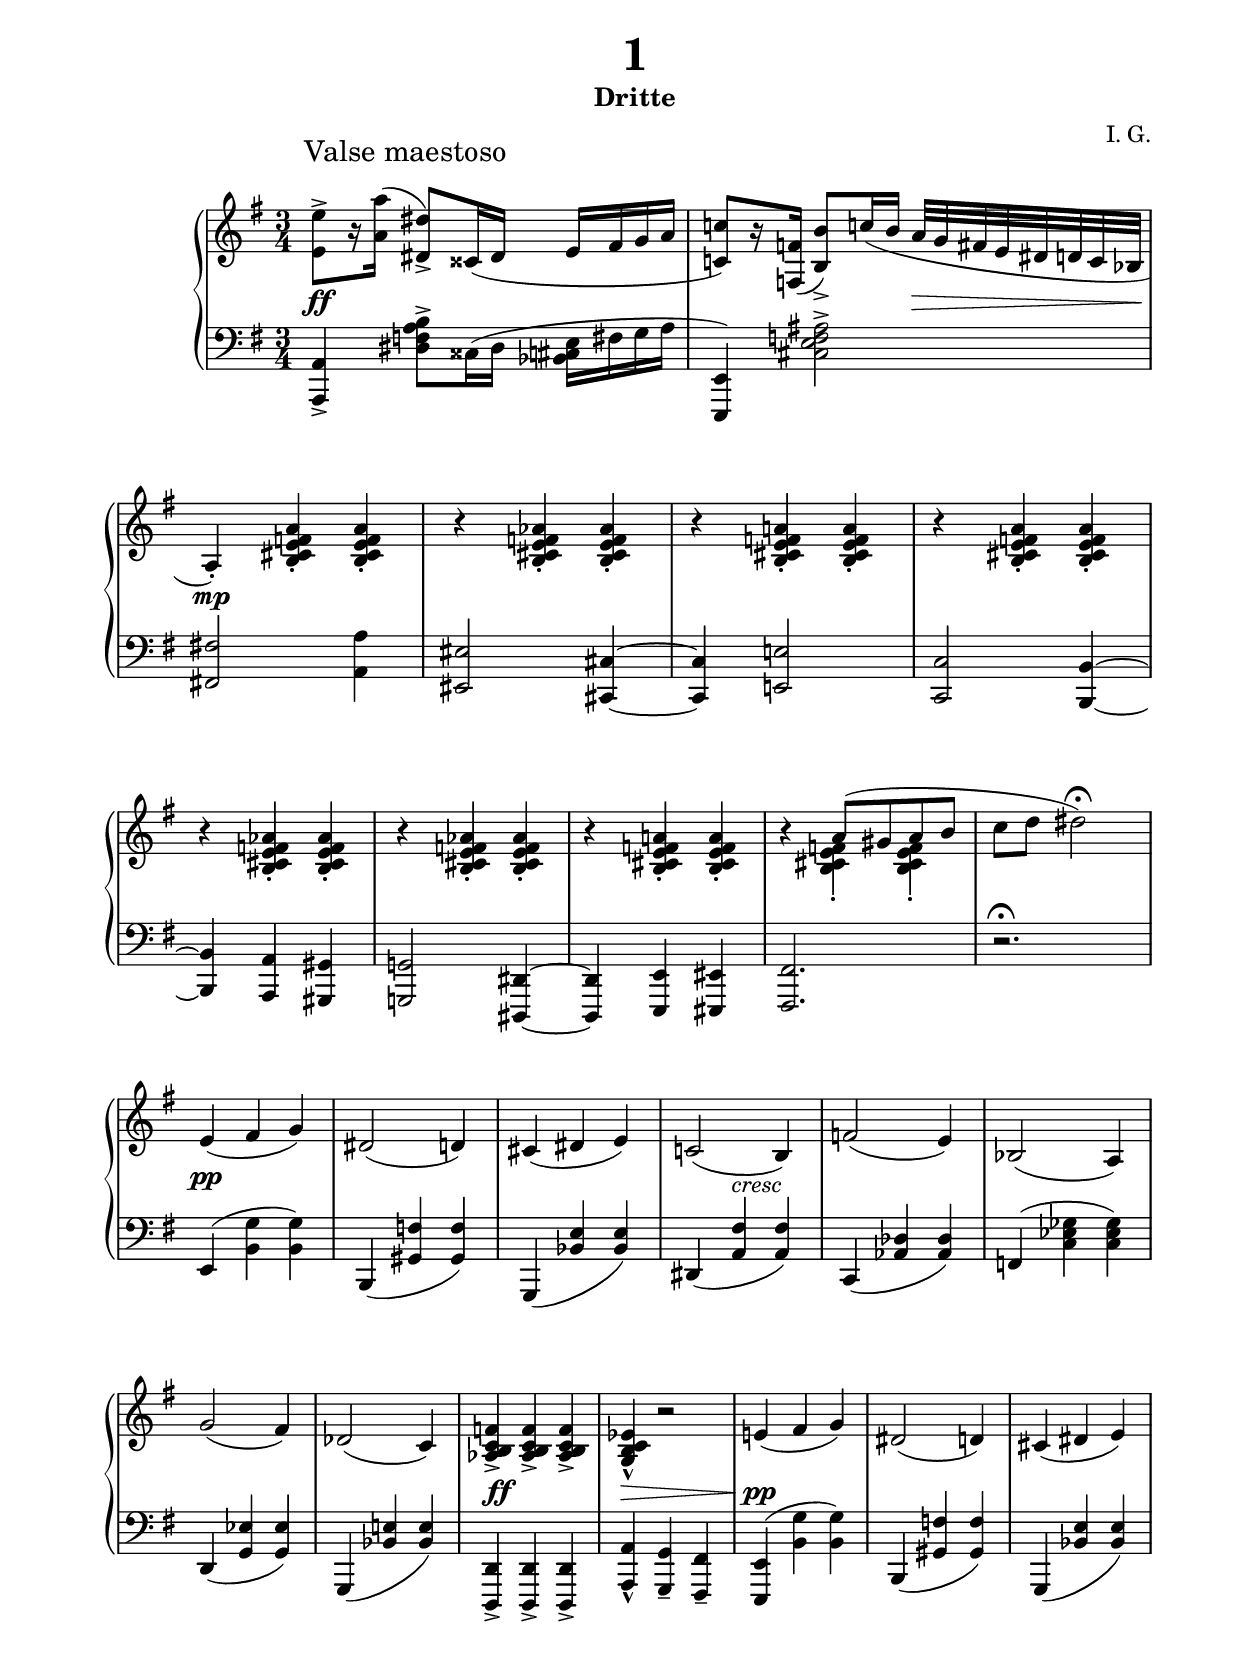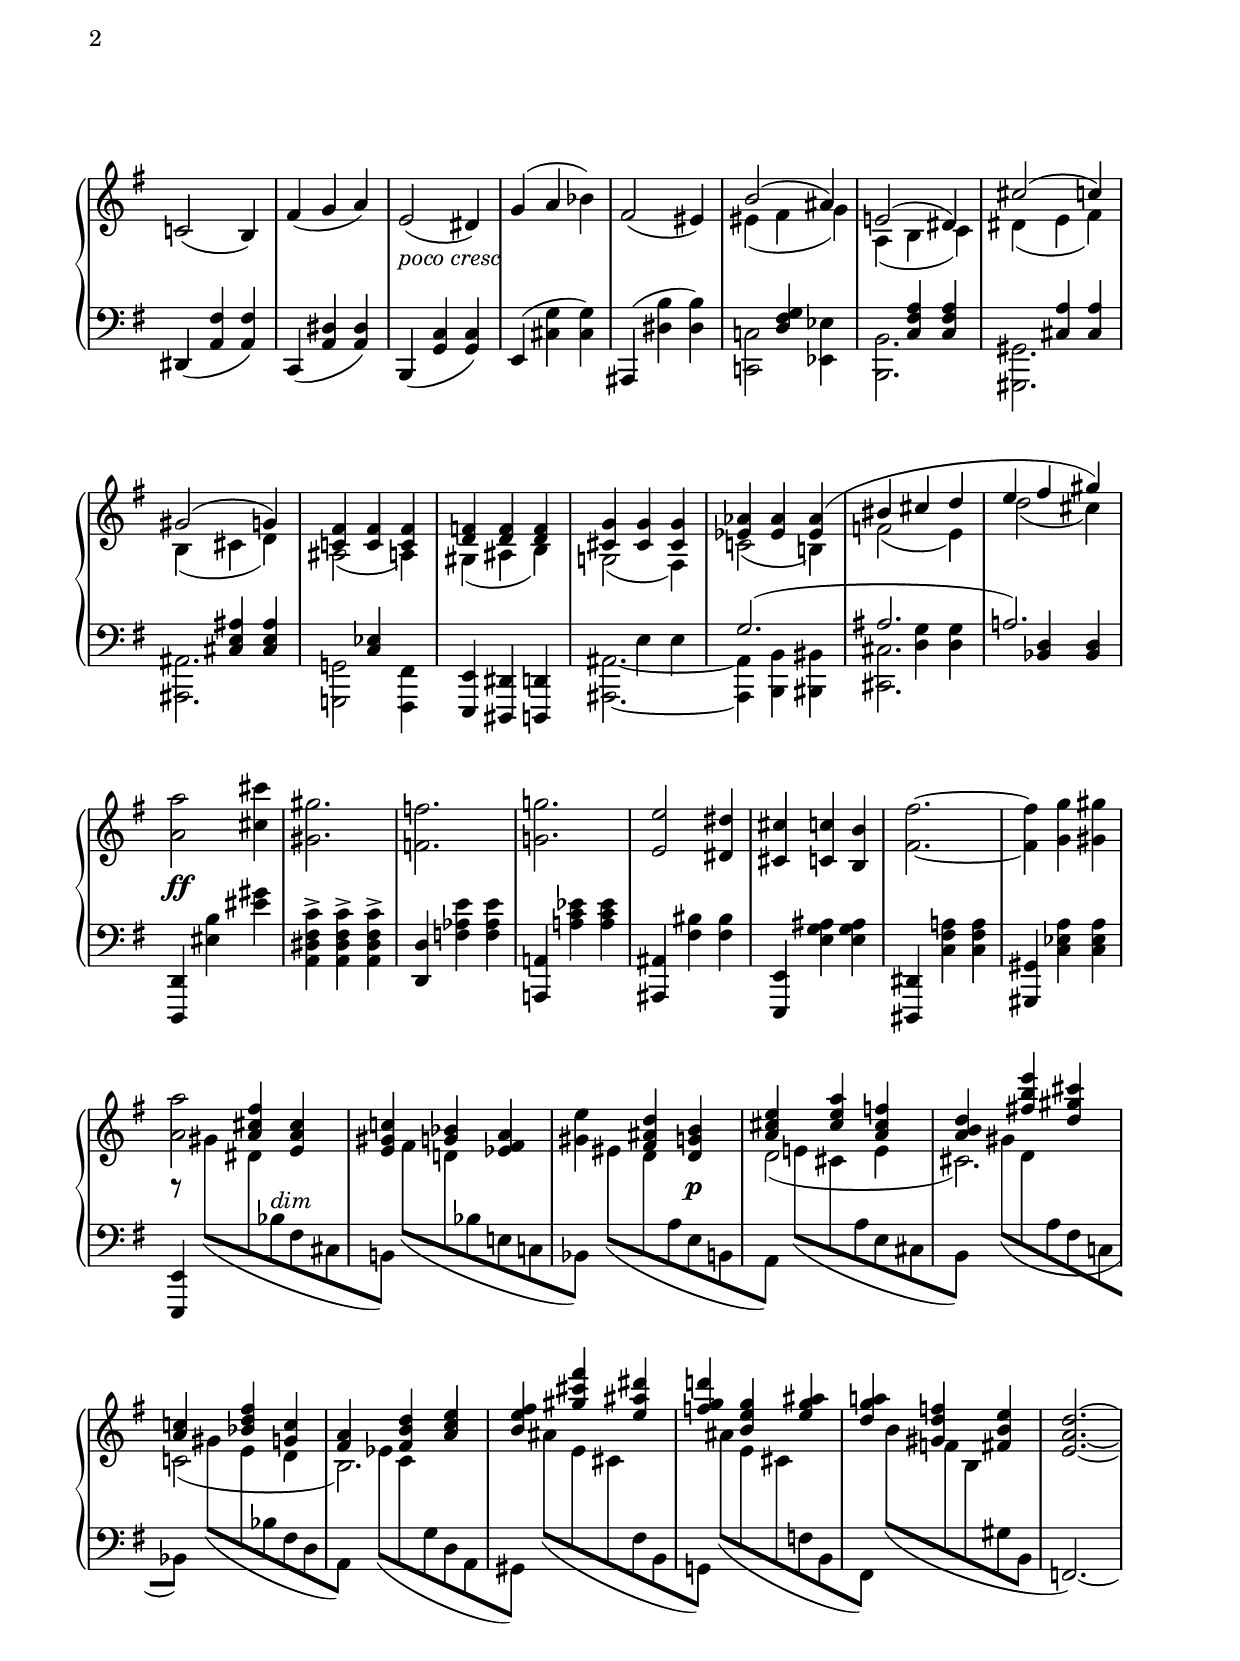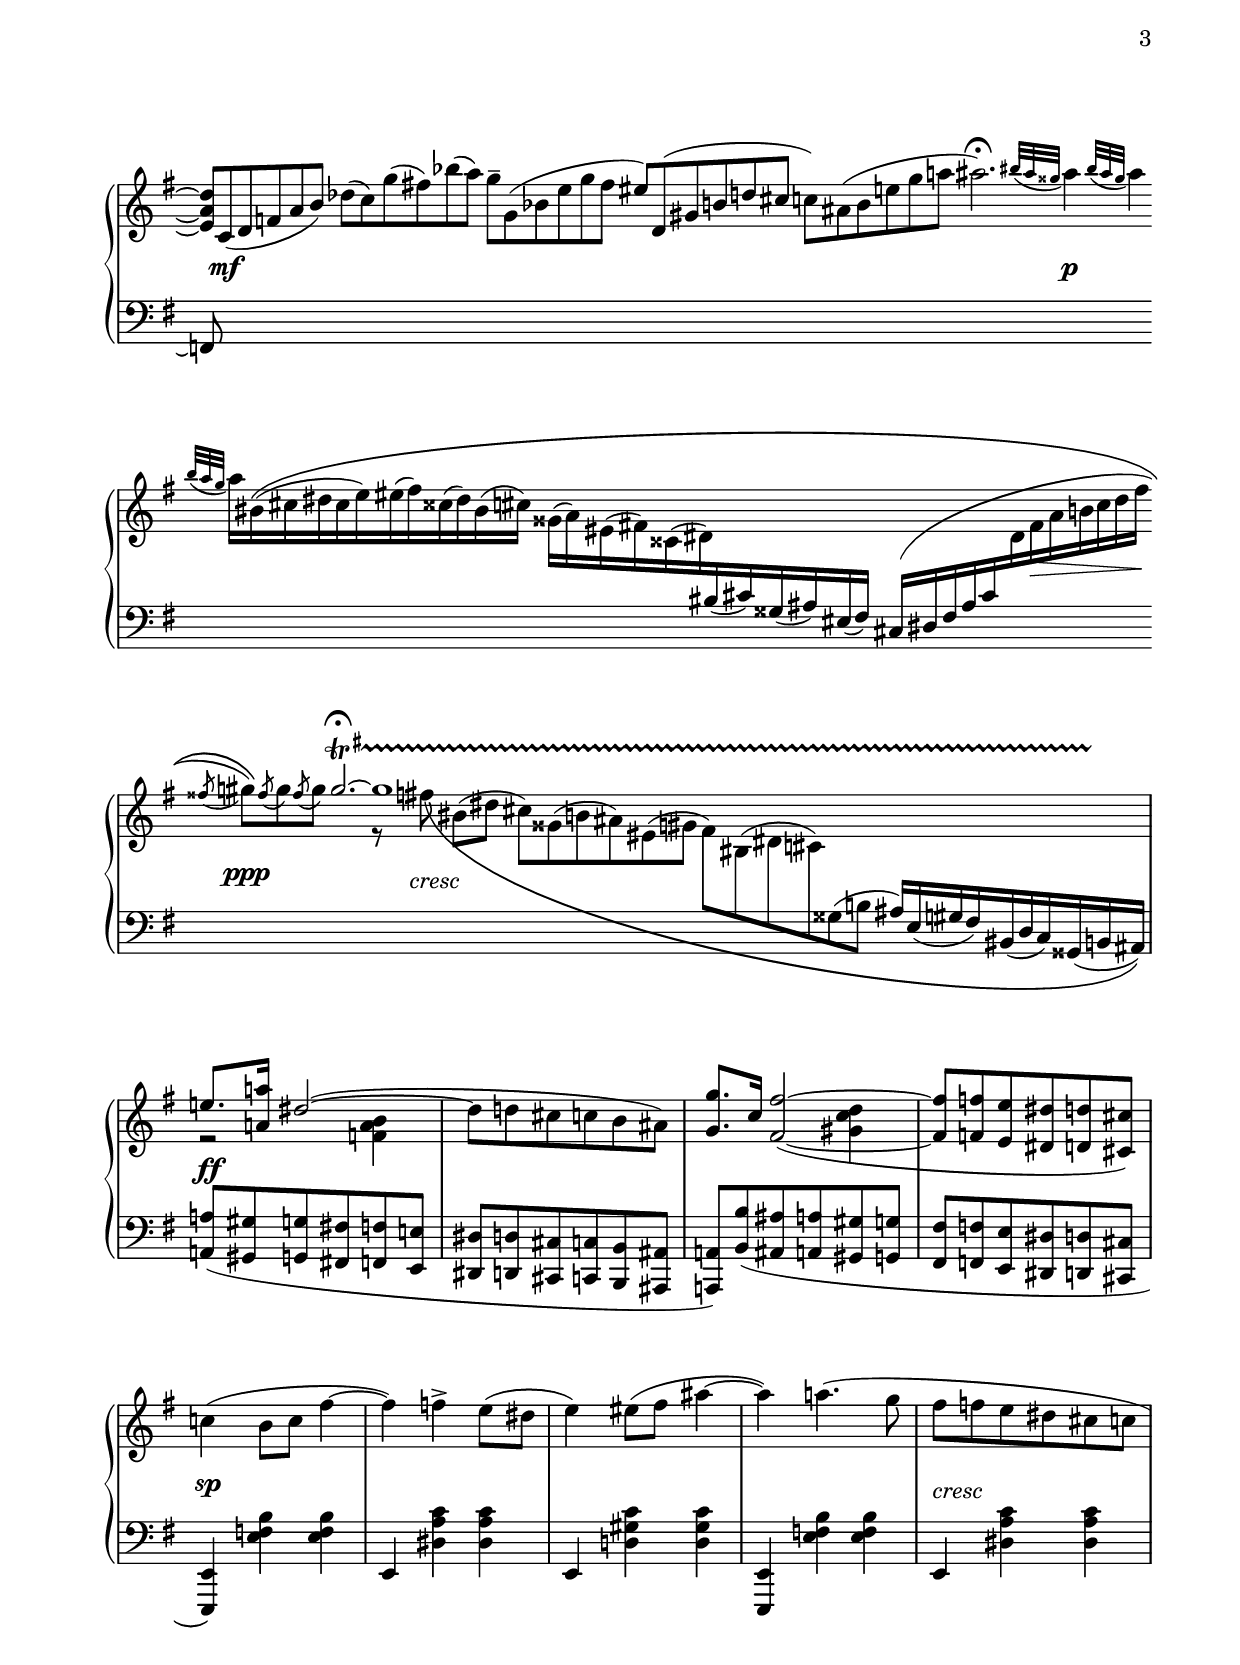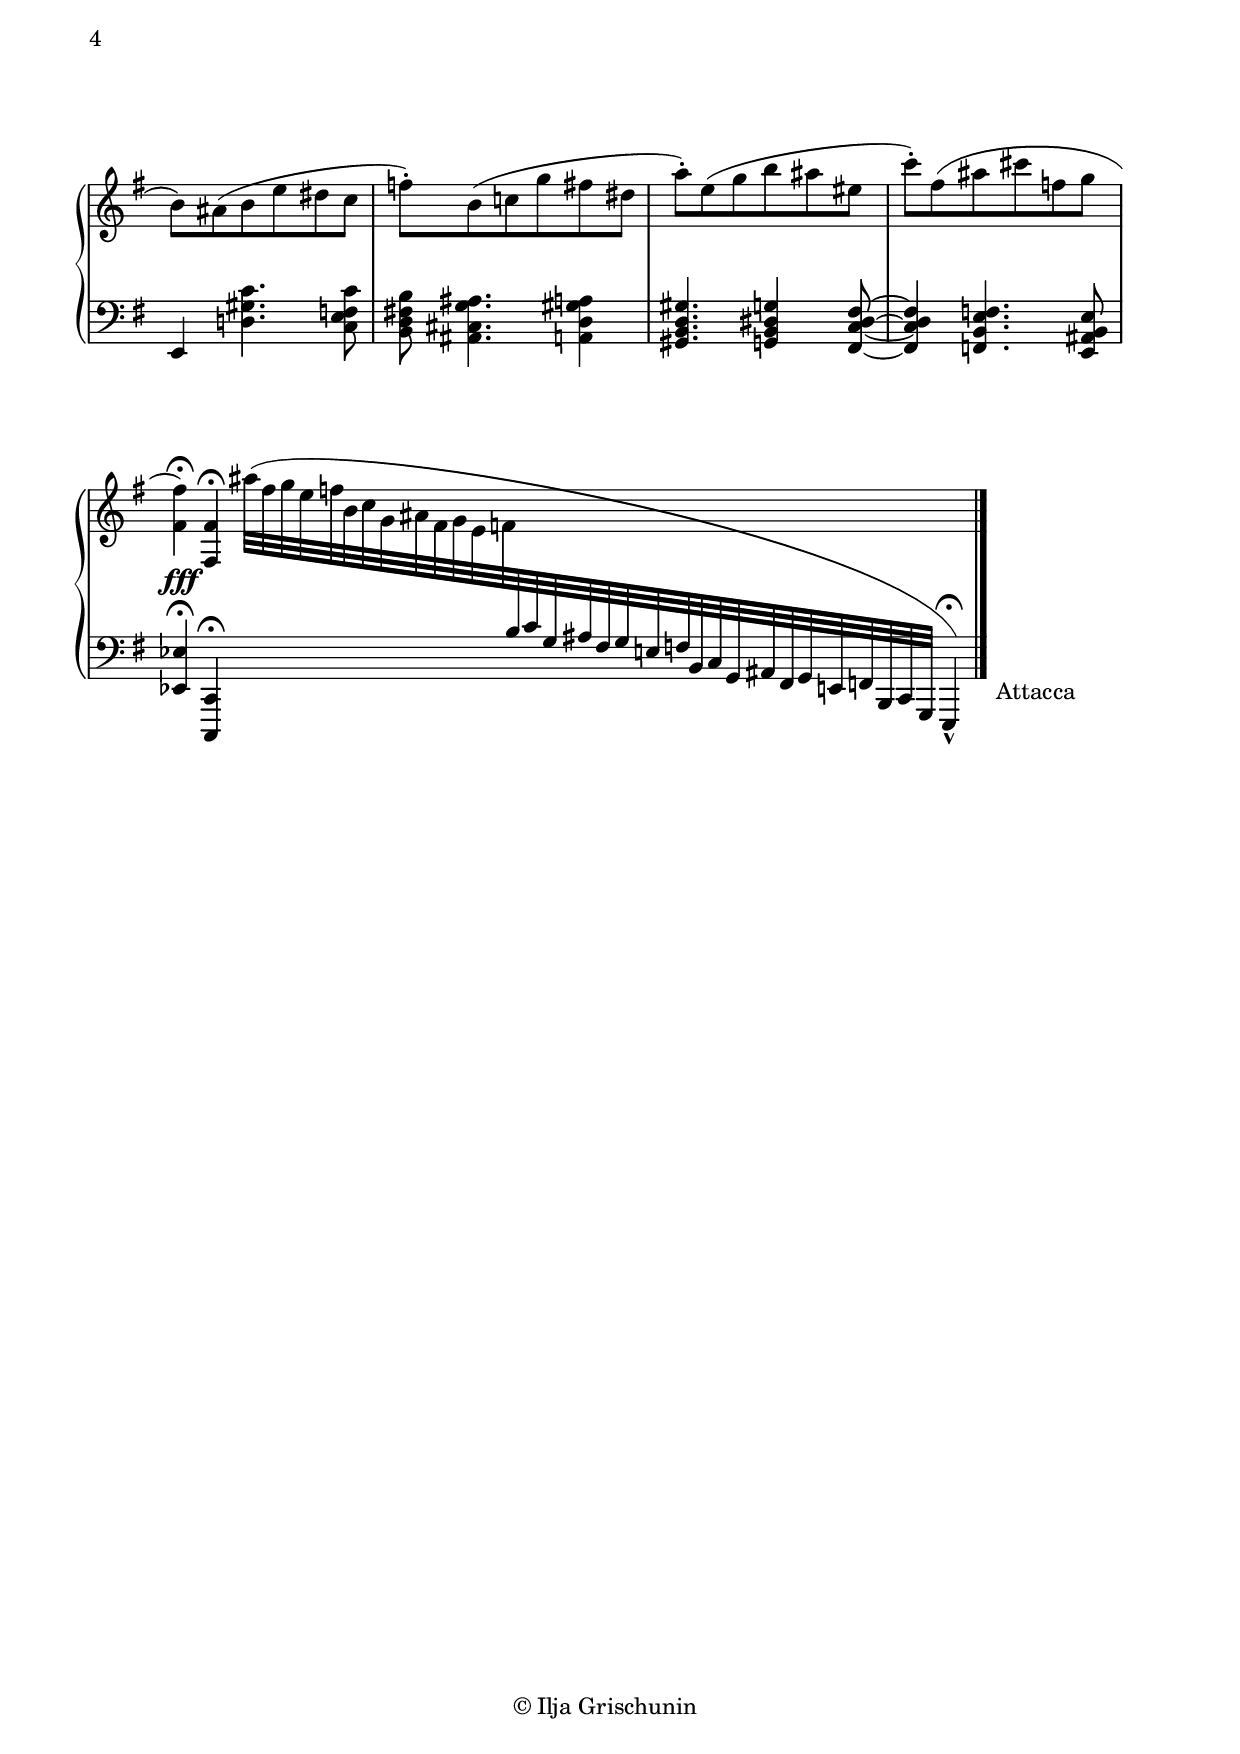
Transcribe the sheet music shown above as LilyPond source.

\version "2.19.15"

\language "deutsch"

\paper {
  #(set-paper-size "a4")
  top-system-spacing #'basic-distance = #20
  top-markup-spacing.basic-distance = #5
  markup-system-spacing #'basic-distance = #25
  system-system-spacing #'basic-distance = #20
  %score-system-spacing #'basic-distance = #20
  %score-markup-spacing #'basic-distance = #20
  last-bottom-spacing #'basic-distance = #20
  %left-margin = 15
  %right-margin = 15
  two-sided = ##t
  inner-margin = 20
  outer-margin = 15
}

\header {
  title = \markup { \fontsize #2 "1" }
  subtitle = "Dritte"
  composer = "I. G."
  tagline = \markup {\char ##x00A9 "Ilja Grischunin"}
}

\layout {
  \context {
    \PianoStaff
    \consists #Span_stem_engraver
  }
}

makeOctaves =
#(define-music-function (parser location arg mus)
   (integer? ly:music?)
   #{<<
     \withMusicProperty #'to-relative-callback
     #(lambda (m p)
        (let ((mu (ly:music-property m 'element)))
          (ly:music-transpose mu (ly:make-pitch (- arg) 0 0))
          (ly:make-music-relative! mu p)
          (ly:music-transpose mu (ly:make-pitch arg 0 0)))
        p)
     \transpose c' $(ly:make-pitch arg 0 0) $mus
     $mus
     >>
   #})

rhMark = \markup {
  \override #'(font-encoding . latin1) \italic "RH"
}
lhMark = \markup {
  \override #'(font-encoding . latin1) \italic "LH"
}
pocoCr = #(make-music 'CrescendoEvent
            'span-type 'text
            'span-text "poco cresc.")
pocoDim = #(make-music 'CrescendoEvent
             'span-type 'text
             'span-text "poco dimin.")

top = \change Staff = "RH"
bot = \change Staff = "LH"

ignore = \override NoteColumn #'ignore-collision = ##t

xLV = #(define-music-function (parser location further) (number?) #{
  \once \override LaissezVibrerTie  #'X-extent = #'(0 . 0)
  \once \override LaissezVibrerTie  #'details #'note-head-gap = #(/
                                                                  further -2)
  \once \override LaissezVibrerTie  #'extra-offset = #(cons (/
                                                             further 2) 0)
         #})

\include "global.ly"
\version "2.19.15"

\language "deutsch"

%%%%%%%%%% THREE %%%%%%%%%%%%%%%%%%%%%%%%%%%%%%%%%%%%%%%%%%%%%%%%%%%%%%%
%%%%%%%%%%% RH %%%%%%%%%%%%
rechtsThree = \relative {
  \time 3/4
  \override Score.RehearsalMark.extra-offset = #'(4 . 2)
  \mark "Valse maestoso"
  \makeOctaves #1 {
    e'8[-> r16 a]( dis,8)->
  }
  cisis16( dis e fis g a
  \makeOctaves #-1 {
    c!8[) r16 f,]( h8->)
  }
  c!16( h a32 g fis e dis d c b\break
  a4-.) <h cis e f a>-. q-. r <h cis e f as>-. q-.
  r <h cis e f a!>-. <h cis e f a>-. r q-. q-.
  r <h cis e f as>-. q-. r <h cis e f as>-. q-.
  r <h cis e f a!>-. <h cis e f a>-.
  r
  <<
    {
      a'8( gis a h\stemDown c d dis2)\fermata\break
    }
    \\
    {
      <h, cis e f>4-. q-. s2.
    }
  >>
  e4( fis g) dis2( d4) cis( dis e) c!2( h4) f'2( e4) b2( a4) g'2( fis4) des2( c4)
  <as h c f>-> q-> q-> <g h c es>-^ r2
  e'!4( fis g) dis2( d4) cis( dis e) c!2( h4) fis'( g a) e2( dis4) g( a b) fis2( eis4)
  <<
    {
      h'2( ais4) e!2( dis4) cis'2( c4) gis2( g4)<c,! fis><c fis> q <d f> q q <cis g'> q q
      <es as> q q( his' cis d e fis gis)
    }
    \\
    {
      eis,4( fis g) a,( h c) dis( e fis) h,( cis d) ais2( a4) gis( ais h) g!2( fis4)
      c'!2( h!4) f'2( e4) d'2( cis4)
    }
  >>
  \makeOctaves #1 {
    a2 cis4 gis2. f g! e2 dis4 cis c h fis'2.~ fis4 g gis
  }
  <<
    {
      s4 <a cis fis>
    }
    \\
    {
      <a a'>2
    }
  >>
  <e a cis>4<e gis c!><g b><es fis a><gis e'><fis ais d><d g h>
  <<
    {
      <a' cis e><cis e a><a cis f><a h d><fis'! h e><d gis cis>
      <a c!><b d fis><g c><fis a><fis h d><a c e>
    }
    \\
    {
      d,2( e4 cis2.) c!2( d4 h2.)
    }
  >>
  \stemUp
  <h' e fis>4<gis' cis fis><e ais dis><f g d'!><h, e g><e g ais><d g a!><gis, d' f><fis h e>
  \stemNeutral <e a d>2.~
  \cadenzaOn
  q8[ c( d f a h]) des[( c) g'( fis!) b( a)] g--[ g,( b e g fis] eis[) d,( gis h d cis]
  c[) ais( h e g a!] ais2.)\fermata
  \acciaccatura {his32 ais gisis} ais4
  \acciaccatura {his32 ais gisis} ais4\bar ""\break
  \acciaccatura {his32 ais gisis} ais16[
  \shape #'(
             ((-0.5 . 0) (0 . 0) (0 . 0) (0.5 . 0))
             ((0 . 0) (0 . 0) (0 . 0) (0.5 . 0))
             ) PhrasingSlur
  his,(\( cis dis cis e) eis( fis) cisis( dis) his( cis])
  gisis[( ais) eis( fis) cisis( dis)\change Staff = LH his( cis) gisis( ais) eis( fis])
  \shape #'(
             ((0 . 0) (0 . 3) (0 . 1) (0 . 0))
             ((0 . 0) (0 . 0) (0 . 0) (0 . 0))
             ) Slur
  cis[( dis fis ais cis\change Staff = RH dis fis ais h cis dis fis]\bar ""\break
  \acciaccatura fisis8 gis8[)\)
  \acciaccatura fisis8 gis8
  \acciaccatura fisis8 gis8]
  <<
    {
      \override TrillSpanner.bound-details.left.text = \markup{
        \musicglyph #"scripts.trill"
        \raise #1.65 \teeny \sharp
      }
      \once\override TextScript.extra-offset = #'(0.7 . 0)
      gis2.~\startTrillSpan^\markup { \fermata }
      gis1 s1 s2 s8\stopTrillSpan
    }
    \\
    {
      s2. r8
      \shape #'((0 . 4) (0 . 0.5) (0 . 0.5) (0 . -0.5)) PhrasingSlur
      fis\( his,[^( dis!] cis![) gisis!^( h ais!) eis!^( gis] fis[) his,!^( dis! cis!)
      \change Staff = LH gisis!^( h]\stemUp ais!16[) eis( gis fis) his,!( dis cis) gisis( h ais])\)
    }
  >>
  \change Staff = RH
  \cadenzaOff
  \bar "|"
  \break
  <<
    {
      e'''8. <a, a'>16 dis!2~( \stemDown dis8 d cis c h ais)\stemUp
      <g g'>8. c16\makeOctaves #-1 {
        \override TieColumn.tie-configuration =
        #'((4.5 . 1) (-4.5 . -1))
        fis2~_( fis8 f e dis d cis)
      }
    }
    \\
    {
      r2 <f, a h>4 s2. s2 <gis c d>4 s2.
    }
  >>
  c!4( h8 c fis4~ fis) f-> e8( dis e4) eis8( fis ais4~ ais) a!4.( g8 fis f e dis cis c
  h) ais( h e dis c f-.) h,( c! g' fis dis a'-.) e( g h ais eis c'-.) fis,( ais cis f, g\break
  \override Staff.TimeSignature #'stencil = ##f
  \time 7/4
  \makeOctaves #-1 {fis4)\fermata fis,\fermata}
  \shape #'((0 . 0) (1 . 3) (-1 . 4) (0 . -3)) Slur
  ais'32[( fis g e f h, c g ais fis g e f\change Staff = LH h, c g ais fis g e f
  h, c g ais fis g e f h, c g] e4-^)\fermata\bar "|."
  \stopStaff
  s-\markup { Attacca }
}
%%%%%%%% DYNAMIC %%%%%%%%%%
dynamicThree = {
  \override Hairpin.to-barline = ##f
  s2.\ff s2 s4\> s2.*9\mp s2.*3\pp s4 s2-\markup {\italic cresc} s2.*4 s2.\ff s2.\>
  s2.*5\pp s2.*13-\markup {\italic poco cresc} s2.*8\ff s4. s4.-\markup {\italic dim}
  s2. s2 s4\p s2.*8
  \cadenzaOn s8 s\mf s2 s2. s s s s s2\p s2. s s4. s\> s\ppp s2.
  s8
  \once \override TextScript.extra-offset = #'(-1 . 0)
  s4.-\markup {\italic cresc} s2. s s4. s4 \cadenzaOff
  s2.*4\ff s2.*4\sp s2.*5-\markup {\italic cresc} s1\fff s2.
}
%%%%%%%%%%% LH %%%%%%%%%%%%
linksThree = \relative {
  \time 3/4
  \clef bass
  <a,, a'>4-> <dis' f a h>8-> cisis16( dis <b cis e> fis' g a
  <e,, e'>4) <cis'' e f ais>2->
  \makeOctaves #-1 {
    fis!2 a4 eis2 cis4~ cis e!2 c h4~ h a gis g!2 dis4~ dis e eis fis2.
  }
  r2.\fermata
  e4( <h' g'> q) h,( <gis' f'> q) g,( <b' e> q) dis,( <a' fis'> q) c,( <as' des> q)
  f( <c' es ges> q) d,( <g es'> q) g,( <b' e!>< b e>)
  \makeOctaves #-1 {
    d,-> d-> d-> a'-^ g-- fis-- e(
  }
  <h' g'> q) h,( <gis' f'> q) g,( <b' e> q) dis,( <a' fis'> q) c,( <a' dis> q)
  h,( <g' c> q) e( <cis' g'> q) ais,( <dis' h'> q)
  <<
    {
      s4 <d fis g> s s <c fis a> q s <cis a'> q s <cis e ais> q s <c es> s
    }
    \\
    {
      \makeOctaves #-1 {
        c!2 es4 h2. gis ais g!2 fis4
      }
    }
  >>
  \makeOctaves #-1 {
    e4 dis d
  }
  <<
    {
      s2. g'2.( ais a!)
    }
    \\
    {
      s4 e e s2. s4 <d g> q s \stemUp <b d> q
    }
    \\
    {
      \voiceTwo
      \makeOctaves #-1 {
        ais2.~ ais4 h his cis2. s
      }
    }
  >>
  <d,, d'>4<eis'' h'><eis' gis><a,, dis fis c'>-> q-> q-> <d, d'><f' as e'> q
  <a,,! a'!><a''! c es><a c es><ais,, ais'><fis'' his> q <e,, e'><e'' g ais> q
  <dis,, dis'><c'' fis a!><c fis a><gis, gis'><c' es a> q
  <<
    {
      <e,, e'>4 s2 s8
    }
    \\
    {
      \change Staff = RH\stemDown r8 gis'''[_( dis\change Staff = LH b fis cis h!])
    }
  >>
  \override Beam.breakable = ##t
  \change Staff = RH\stemDown fis''8[_( d!\change Staff = LH b e,! c! b])
  \change Staff = RH eis'[_( d \change Staff = LH a e h a])
  \change Staff = RH e''![_( cis\change Staff = LH a e cis h])
  \change Staff = RH gis''[_( d \change Staff = LH a fis c! b])
  \change Staff = RH gis''[_( e \change Staff = LH b fis d a])
  \change Staff = RH es''[_( c \change Staff = LH g d a gis])
  \change Staff = RH ais''[_( e cis\change Staff = LH fis, h, g!])
  \change Staff = RH ais''[_( e cis\change Staff = LH f, h, fis])
  \change Staff = RH h''[_( f h,\change Staff = LH gis h,]\stemNeutral f2.~)
  \cadenzaOn f8 s s2 s2. s s s s s2 s2. s s s4. s2. s2 s2. s s4. s4 \cadenzaOff
  \makeOctaves #1 {
    a!8(
    \set Staff.extraNatural = ##f
    gis! g fis! f e dis d cis c h ais a!) h'( ais a gis g fis f e dis d cis e,4)
  }
  <e''f h> q e, <dis' a' c> q e, <d'! gis c> q <e,, e'><e''f h> q e, <dis' a' c> q
  e, <d'! gis c>4.<c e f c'>8<h d fis! h><ais cis g' ais>4.<a d gis a>4
  <gis h d gis>4.<g h dis g>4<fis c' dis fis>8~ q4<f h e f>4.<e ais h e>8
  \override Staff.TimeSignature #'stencil = ##f
  <es es'>4\fermata <c, c'>\fermata\change Staff = RH s1 s4\bar "|."
  \stopStaff
}


%%%%%%%%%%%%%%%%%%%%% ERSTE %%%%%%%%%%%%%%%%%%%
\score {
  \new PianoStaff <<
    \new Staff = "RH" << \global \rechtsThree >>
    \new Dynamics = "Dynamics_pf" \dynamicThree
    \new Staff = "LH" << \global \linksThree >>
  >>
  \layout {
    \context {
      \Score
      \override StaffGrouper.staff-staff-spacing.basic-distance = #12
      \remove "Bar_number_engraver"
    }
    ragged-last = ##t
  }
}